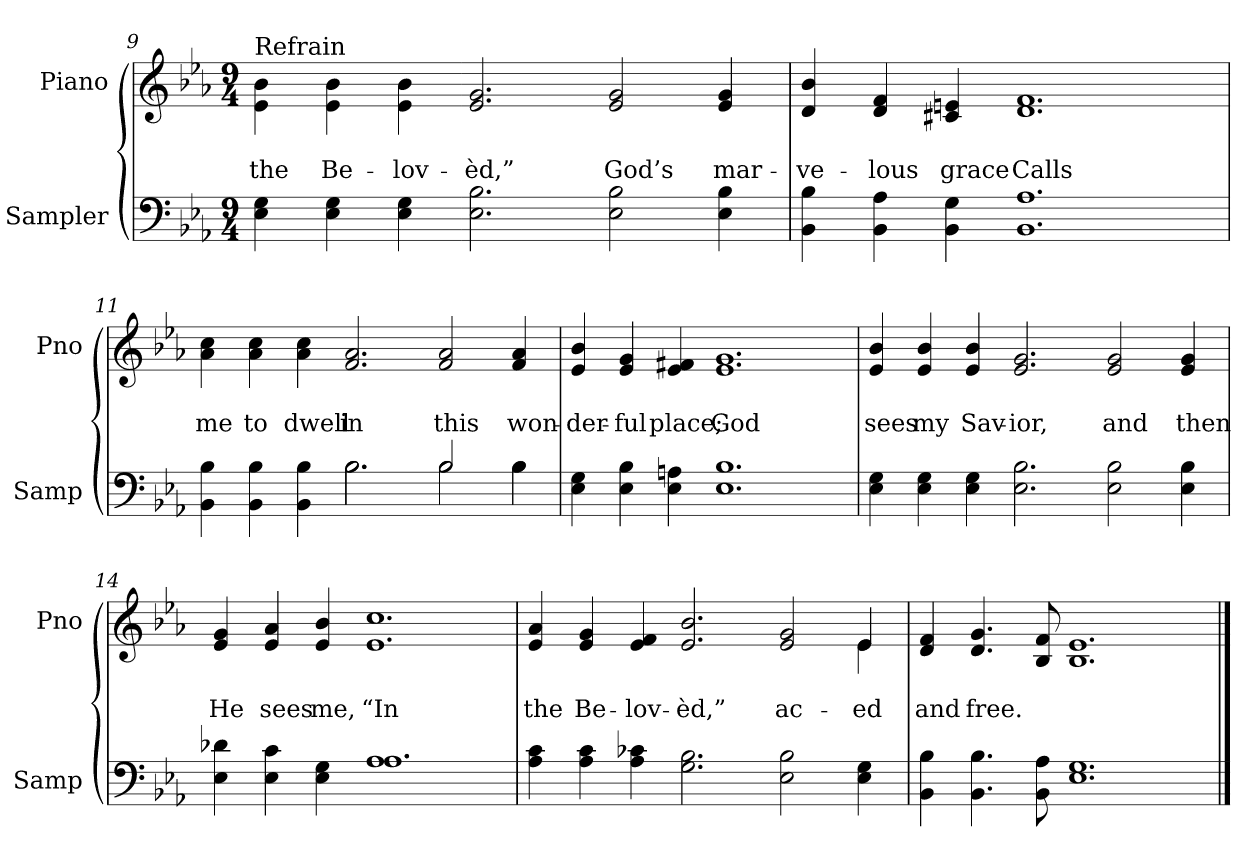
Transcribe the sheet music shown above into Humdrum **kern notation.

**kern	**kern	**text	**text
*part2	*part1	*part1	*part1
*staff2	*staff1	*staff1	*staff1
*I"Sampler	*I"Piano	*	*
*I'Samp	*I'Pno	*	*
*clefF4	*clefG2	*	*
*k[b-e-a-]	*k[b-e-a-]	*	*
*E-:	*E-:	*	*
*M9/4	*M9/4	*	*
=9	=9	=9	=9
!	!LO:TX:t=Refrain	!	!
4E- 4G	4e-\ 4b-\	.	the
4E- 4G	4e-\ 4b-\	.	Be-
4E- 4G	4e-\ 4b-\	.	-lov-
2.E- 2.B-	2.e- 2.g	.	-èd,”
2E- 2B-	2e- 2g	.	God’s
4E- 4B-	4e- 4g	.	mar-
=10	=10	=10	=10
4BB- 4B-	4d 4b-	.	-ve-
4BB- 4A-	4d 4f	.	-lous
4BB- 4G	4c#X 4en	.	grace
1.BB- 1.A-	1.d 1.f	.	Calls
=11	=11	=11	=11
*^	*	*	*
4BB- 4B-	2.ryy	4a- 4cc	.	me
4BB- 4B-	.	4a- 4cc	.	to
4BB- 4B-	.	4a- 4cc	.	dwell
2.B-\	2.B-	2.f 2.a-	.	in
2B-/	2B-	2f 2a-	.	this
4B-\	4B-	4f 4a-	.	won-
*v	*v	*	*	*
=12	=12	=12	=12
4E- 4G	4e- 4b-	.	-der-
4E- 4B-	4e- 4g	.	-ful
4E- 4An	4e- 4f#X	.	place;
1.E- 1.B-	1.e- 1.g	.	God
=13	=13	=13	=13
4E- 4G	4e- 4b-	.	sees
4E- 4G	4e- 4b-	.	my
4E- 4G	4e- 4b-	.	Sav-
2.E- 2.B-	2.e- 2.g	.	-ior,
2E- 2B-	2e- 2g	.	and
4E- 4B-	4e- 4g	.	then
=14	=14	=14	=14
*^	*	*	*
4E- 4d-X	2.ryy	4e- 4g	.	He
4E- 4c	.	4e- 4a-	.	sees
4E- 4G	.	4e- 4b-	.	me,
1.A-/	1.A-	1.e- 1.cc	.	“In
*v	*v	*	*	*
=15	=15	=15	=15
*	*^	*	*
4A- 4c	4e- 4a-	0ryy	.	the
4A- 4c	4e- 4g	.	.	Be-
4A- 4c-X	4e- 4f	.	.	-lov-
2.G 2.B-	2.e- 2.b-	.	.	-èd,”
2E- 2B-	2e- 2g	.	.	ac-
4E- 4G	4e-/	4e-	.	-ed
*	*v	*v	*	*
=16	=16	=16	=16
4BB- 4B-	4d 4f	.	and
4.BB- 4.B-	4.d 4.g	.	free.
8BB- 8A-	8B- 8f	.	.
1.E- 1.G	1.B- 1.e-	.	.
==	==	==	==
*-	*-	*-	*-
